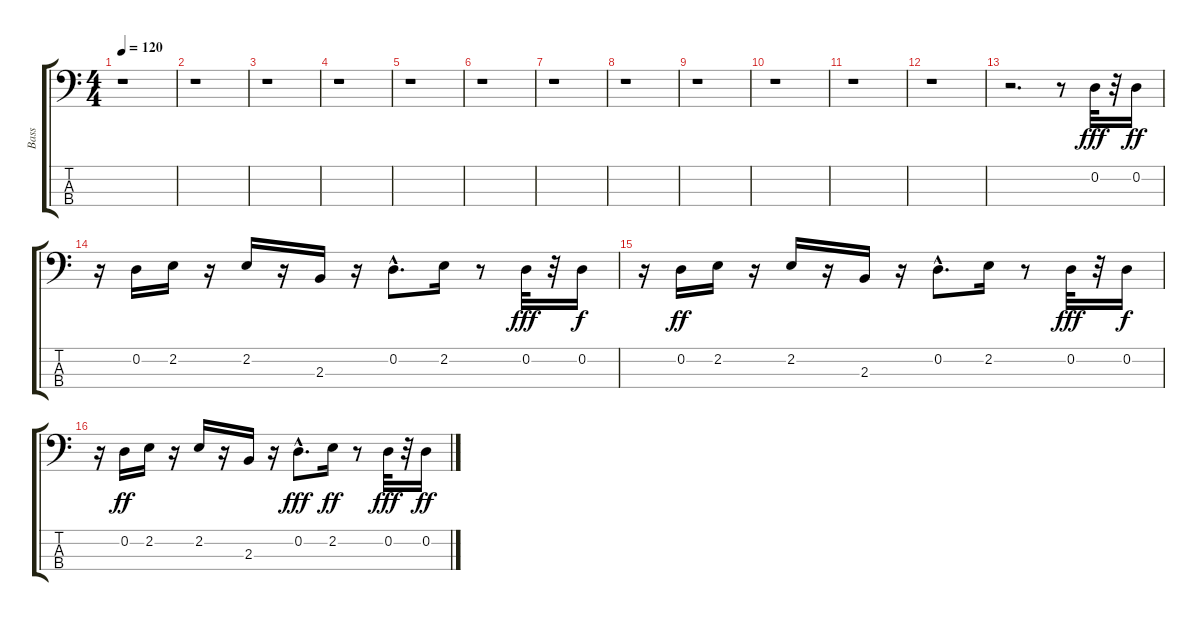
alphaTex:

\track ("Bass" "Bass") {instrument synthbass2}
\staff {score tabs}
\tuning (G2 D2 A1 E1) {hide}
\ts (4 4)
\tempo 120
\clef f4
\ks c
r.1{dy ff} |
r.1 |
r.1 |
r.1 |
r.1 |
r.1 |
r.1 |
r.1 |
r.1 |
r.1 |
r.1 |
r.1 |
r.2{d} r.8 0.2.32{dy fff} r.32 0.2.16{dy ff} |
r.16 0.2.16 2.2.16 r.16 2.2.16 r.16 2.3.16 r.16 0.2{hac}.8{d} 2.2.16 r.8 0.2.32{dy fff} r.32 0.2.16{dy f} |
r.16 0.2.16{dy ff} 2.2.16 r.16 2.2.16 r.16 2.3.16 r.16 0.2{hac}.8{d} 2.2.16 r.8 0.2.32{dy fff} r.32 0.2.16{dy f} |
r.16 0.2.16{dy ff} 2.2.16 r.16 2.2.16 r.16 2.3.16 r.16 0.2{hac}.8{d dy fff} 2.2.16{dy ff} r.8 0.2.32{dy fff} r.32 0.2.16{dy ff}
